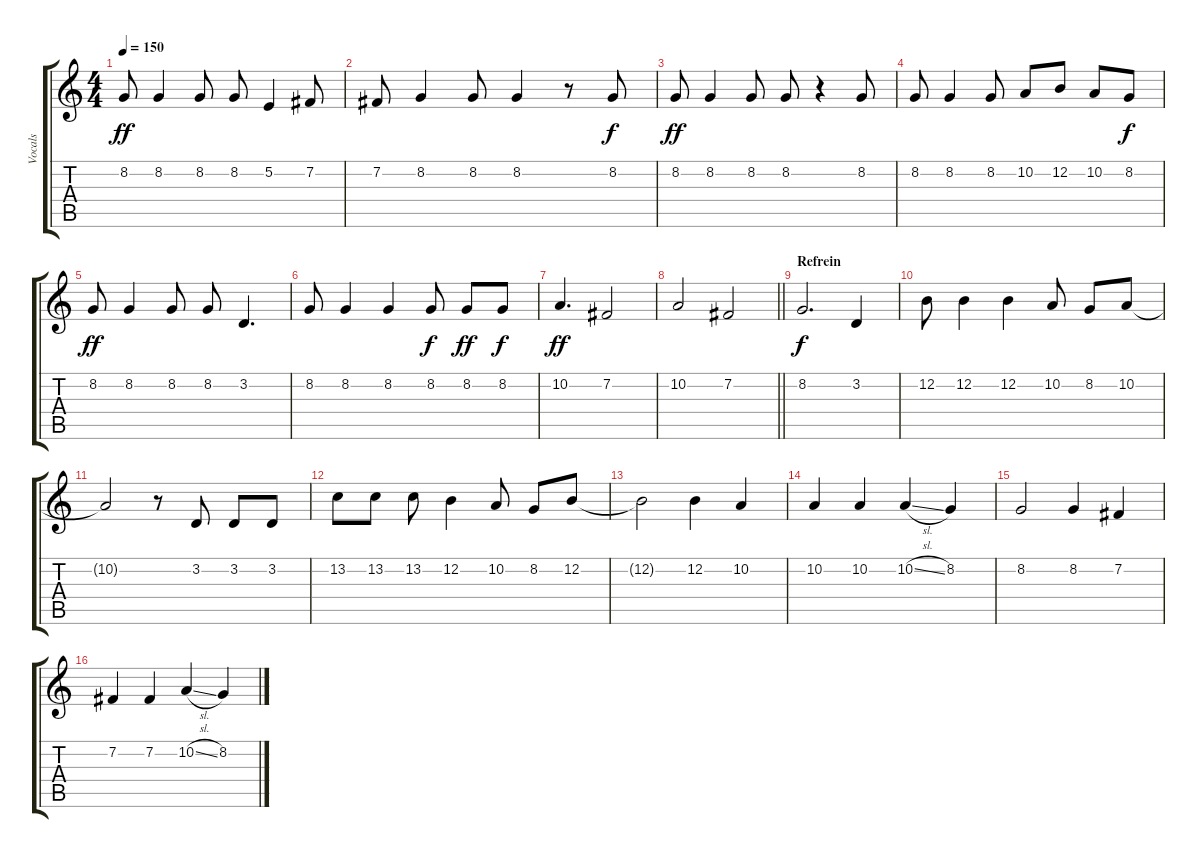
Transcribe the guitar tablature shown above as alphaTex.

\track ("Vocals" "Vocals") {instrument lead2sawtooth}
\staff {score tabs}
\tuning (E4 B3 G3 D3 A2 E2) {hide}
\ts (4 4)
\tempo 150
\clef g2
\ks c
8.2.8{dy ff} 8.2.4 8.2.8 8.2.8 5.2.4 7.2.8 |
7.2.8 8.2.4 8.2.8 8.2.4 r.8 8.2.8{dy f} |
8.2.8{dy ff} 8.2.4 8.2.8 8.2.8 r.4 8.2.8 |
8.2.8 8.2.4 8.2.8 10.2.8 12.2.8 10.2.8 8.2.8{dy f} |
8.2.8{dy ff} 8.2.4 8.2.8 8.2.8 3.2.4{d} |
8.2.8 8.2.4 8.2.4 8.2.8{dy f} 8.2.8{dy ff} 8.2.8{dy f} |
10.2.4{d dy ff} 7.2.2 |
\barLineRight lightlight
10.2.2 7.2.2 |
\section ("" "Refrein")
8.2.2{d dy f} 3.2.4 |
12.2.8 12.2.4 12.2.4 10.2.8 8.2.8 10.2.8 |
10.2{t}.2 r.8 3.2.8 3.2.8 3.2.8 |
13.2.8 13.2.8 13.2.8 12.2.4 10.2.8 8.2.8 12.2.8 |
12.2{t}.2 12.2.4 10.2.4 |
10.2.4 10.2.4 10.2{sl}.4 8.2.4 |
8.2.2 8.2.4 7.2.4 |
7.2.4 7.2.4 10.2{sl}.4 8.2.4
